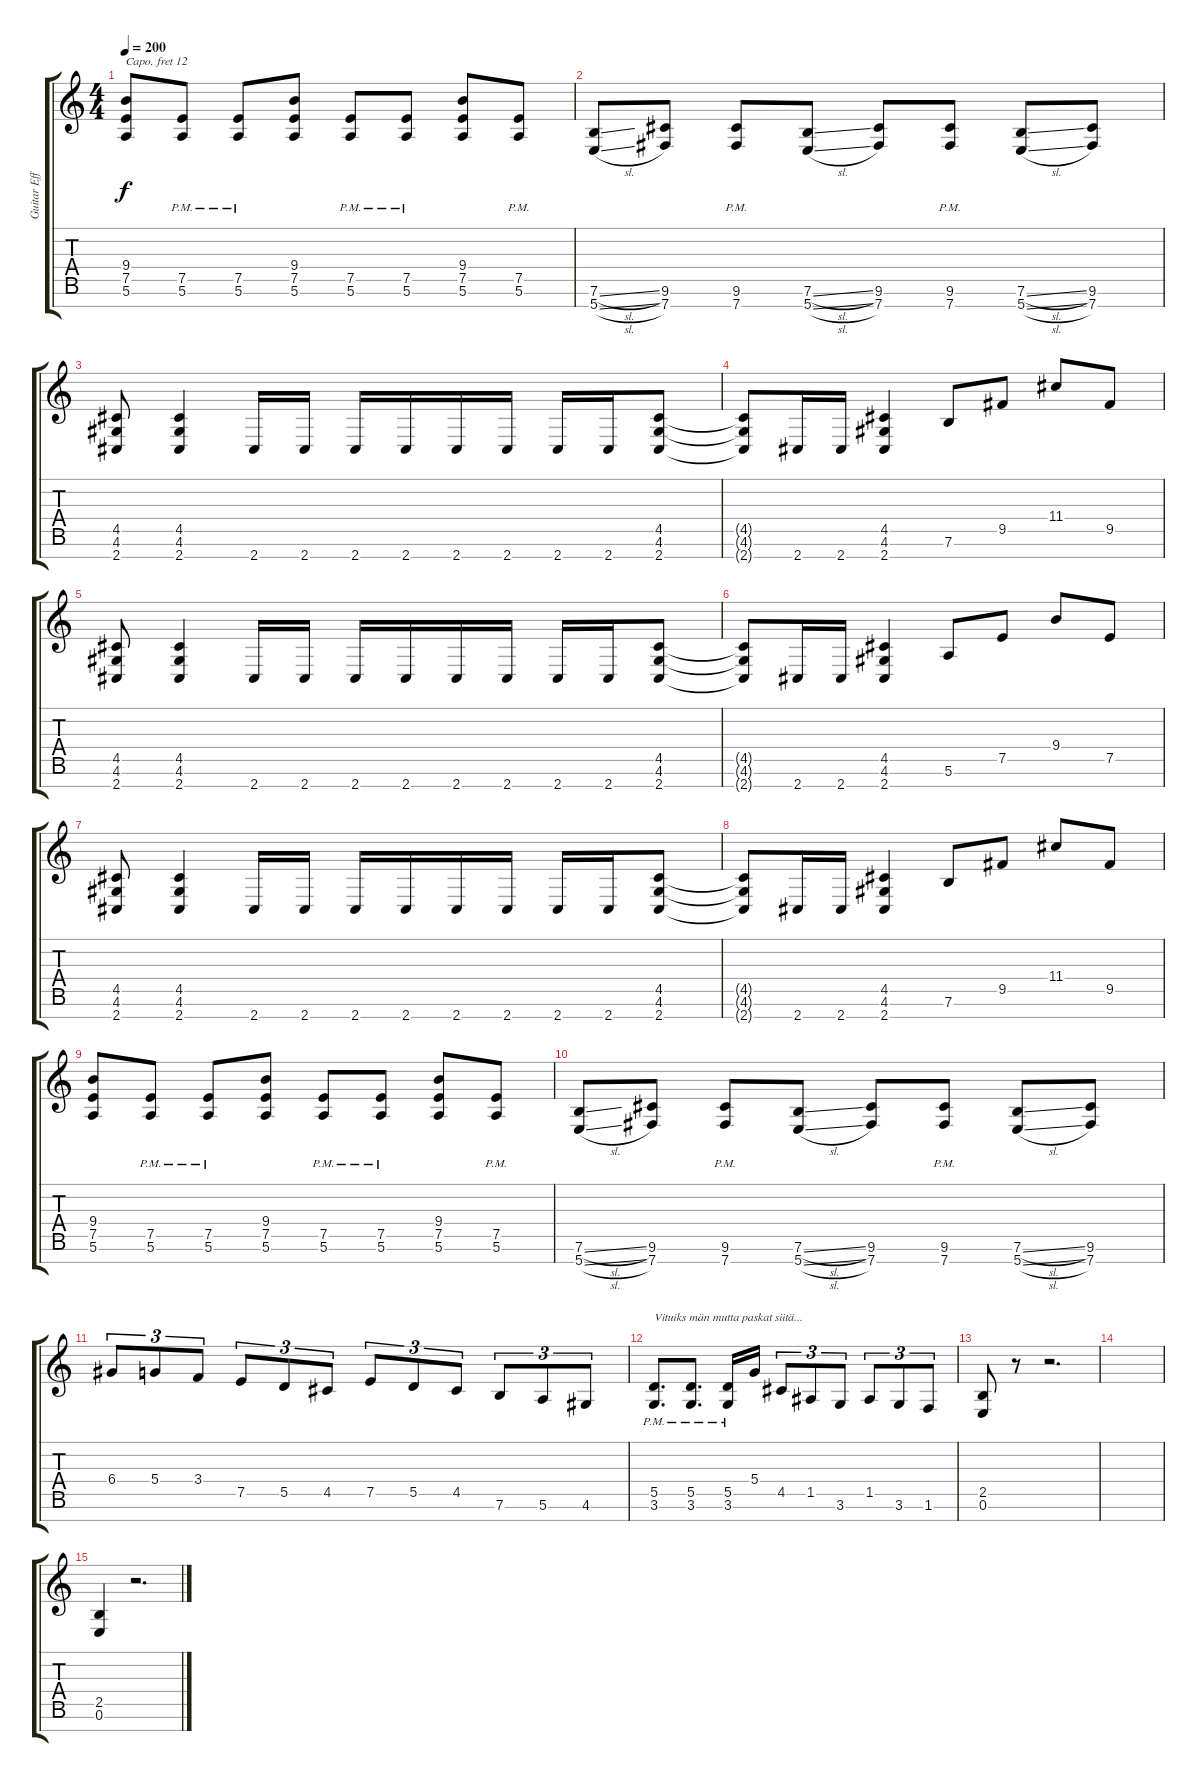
\track ("Guitar Effect" "Guitar Eff") {instrument synthbrass1}
\staff {score tabs}
\capo 12
\tuning (E4 B3 G3 D3 A2 E2 B1) {hide}
\ts (4 4)
\tempo 200
\clef g2
\ks c
(9.4 7.5 5.6).8{dy f} (7.5{pm} 5.6{pm}).8 (7.5{pm} 5.6{pm}).8 (9.4 7.5 5.6).8 (7.5{pm} 5.6{pm}).8 (7.5{pm} 5.6{pm}).8 (9.4 7.5 5.6).8 (7.5{pm} 5.6{pm}).8 |
(7.6{sl} 5.7{sl}).8 (9.6 7.7).8 (9.6{pm} 7.7{pm}).8 (7.6{sl} 5.7{sl}).8 (9.6 7.7).8 (9.6{pm} 7.7{pm}).8 (7.6{sl} 5.7{sl}).8 (9.6 7.7).8 |
(4.5 4.6 2.7).8 (4.5 4.6 2.7).4 2.7.16 2.7.16 2.7.16 2.7.16 2.7.16 2.7.16 2.7.16 2.7.16 (4.5 4.6 2.7).8 |
(4.5{t} 4.6{t} 2.7{t}).8 2.7.16 2.7.16 (4.5 4.6 2.7).4 7.6.8 9.5.8 11.4.8 9.5.8 |
(4.5 4.6 2.7).8 (4.5 4.6 2.7).4 2.7.16 2.7.16 2.7.16 2.7.16 2.7.16 2.7.16 2.7.16 2.7.16 (4.5 4.6 2.7).8 |
(4.5{t} 4.6{t} 2.7{t}).8 2.7.16 2.7.16 (4.5 4.6 2.7).4 5.6.8 7.5.8 9.4.8 7.5.8 |
(4.5 4.6 2.7).8 (4.5 4.6 2.7).4 2.7.16 2.7.16 2.7.16 2.7.16 2.7.16 2.7.16 2.7.16 2.7.16 (4.5 4.6 2.7).8 |
(4.5{t} 4.6{t} 2.7{t}).8 2.7.16 2.7.16 (4.5 4.6 2.7).4 7.6.8 9.5.8 11.4.8 9.5.8 |
(9.4 7.5 5.6).8 (7.5{pm} 5.6{pm}).8 (7.5{pm} 5.6{pm}).8 (9.4 7.5 5.6).8 (7.5{pm} 5.6{pm}).8 (7.5{pm} 5.6{pm}).8 (9.4 7.5 5.6).8 (7.5{pm} 5.6{pm}).8 |
(7.6{sl} 5.7{sl}).8 (9.6 7.7).8 (9.6{pm} 7.7{pm}).8 (7.6{sl} 5.7{sl}).8 (9.6 7.7).8 (9.6{pm} 7.7{pm}).8 (7.6{sl} 5.7{sl}).8 (9.6 7.7).8 |
6.4.8{tu (3 2)} 5.4.8{tu (3 2)} 3.4.8{tu (3 2)} 7.5.8{tu (3 2)} 5.5.8{tu (3 2)} 4.5.8{tu (3 2)} 7.5.8{tu (3 2)} 5.5.8{tu (3 2)} 4.5.8{tu (3 2)} 7.6.8{tu (3 2)} 5.6.8{tu (3 2)} 4.6.8{tu (3 2)} |
(5.5{pm} 3.6{pm}).8{d txt "Vituiks män mutta paskat siitä..."} (5.5{pm} 3.6{pm}).8{d} (5.5{pm} 3.6{pm}).16 5.4.16 4.5.8{tu (3 2)} 1.5.8{tu (3 2)} 3.6.8{tu (3 2)} 1.5.8{tu (3 2)} 3.6.8{tu (3 2)} 1.6.8{tu (3 2)} |
(2.5 0.6).8 r.8 r.2{d} |
|
(2.5 0.6).4 r.2{d}
